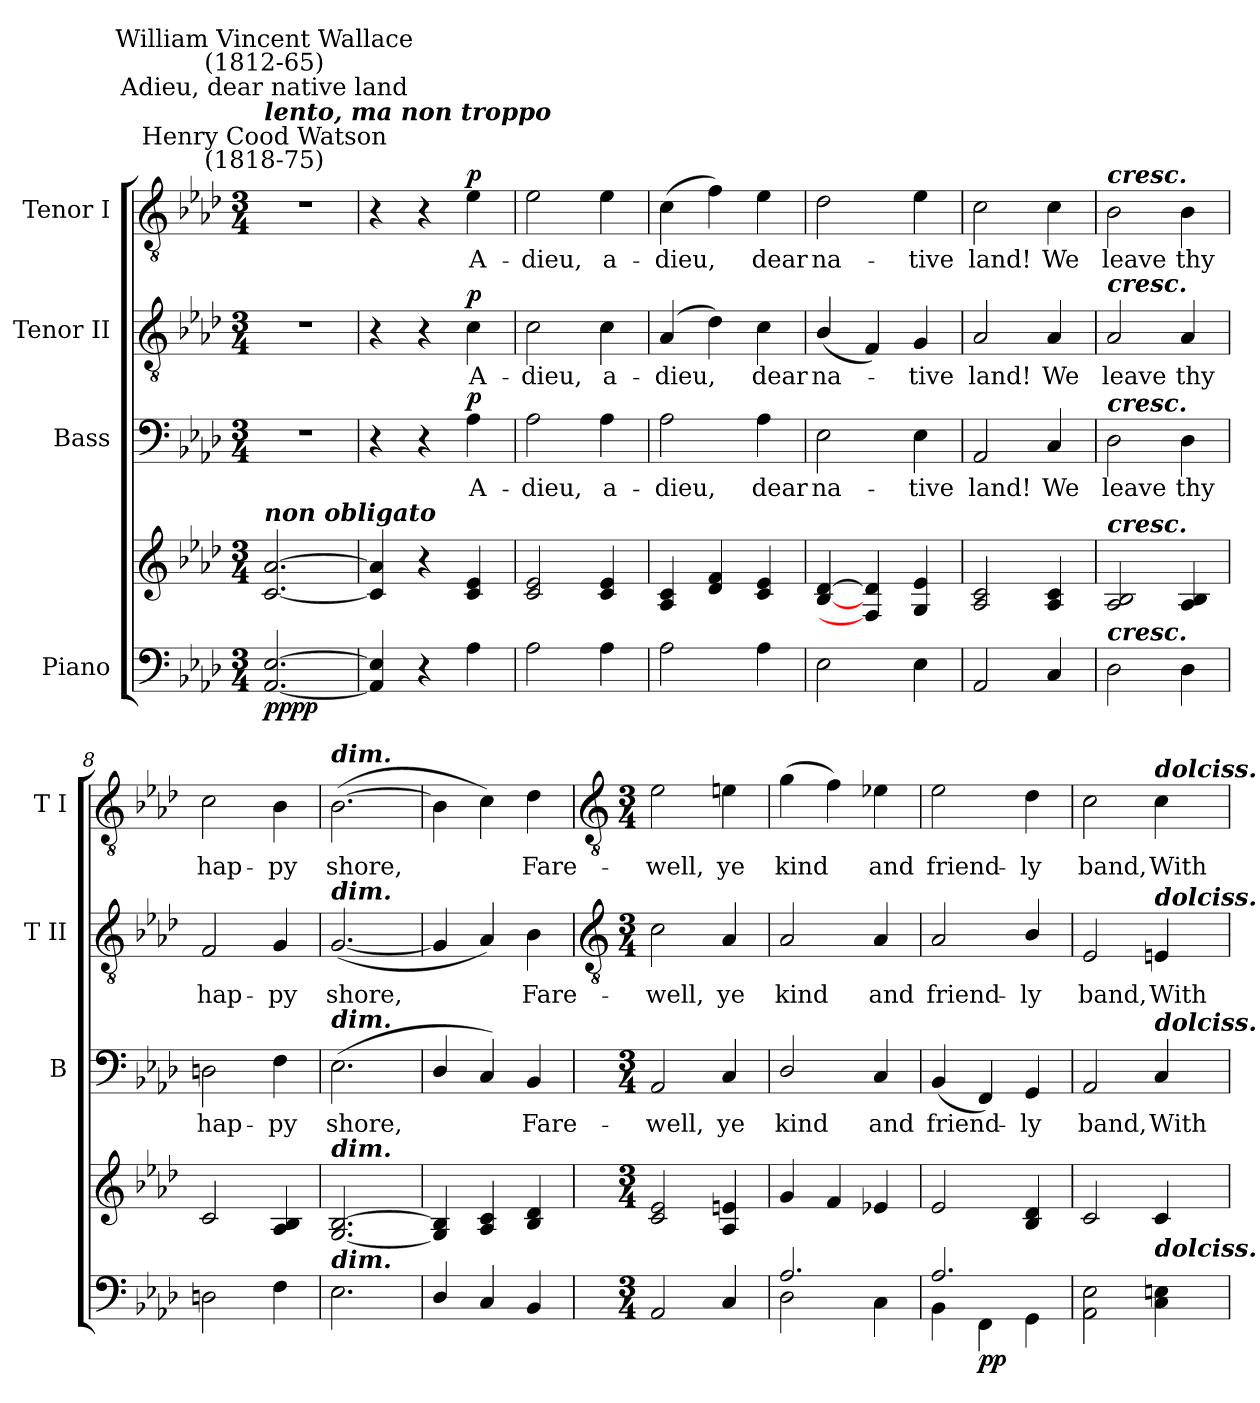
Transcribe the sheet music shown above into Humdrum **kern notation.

**kern	**kern	**dynam	**kern	**text	**dynam	**kern	**text	**dynam	**kern	**text	**dynam
*part4	*part4	*part4	*part3	*part3	*part3	*part2	*part2	*part2	*part1	*part1	*part1
*staff5	*staff4	*staff4/5	*staff3	*staff3	*staff3	*staff2	*staff2	*staff2	*staff1	*staff1	*staff1
*I"Piano	*	*	*I"Bass	*	*	*I"Tenor II	*	*	*I"Tenor I	*	*
*	*	*	*I'B	*	*	*I'T II	*	*	*I'T I	*	*
*clefF4	*clefG2	*	*clefF4	*	*	*clefGv2	*	*	*clefGv2	*	*
*k[b-e-a-d-]	*k[b-e-a-d-]	*	*k[b-e-a-d-]	*	*	*k[b-e-a-d-]	*	*	*k[b-e-a-d-]	*	*
*A-:	*A-:	*	*A-:	*	*	*A-:	*	*	*A-:	*	*
*M3/4	*M3/4	*	*M3/4	*	*	*M3/4	*	*	*M3/4	*	*
=1	=1	=1	=1	=1	=1	=1	=1	=1	=1	=1	=1
!	!	!	!	!	!	!	!	!	!LO:TX:a:cj:t=Henry Cood Watson\n(1818-75)	!	!
!	!	!	!	!	!	!	!	!	!LO:TX:a:Bi:t=lento, ma non troppo	!	!
!	!	!	!	!	!	!	!	!	!LO:TX:a:cj:t=Adieu, dear native land	!	!
!	!	!	!	!	!	!	!	!	!LO:TX:a:cj:t=William Vincent Wallace\n(1812-65)	!	!
!	!LO:TX:a:Bi:t=non obligato	!	!	!	!	!	!	!	!	!	!
!	!	!LO:DY:b=2	!LO:N:vis=1	!	!	!LO:N:vis=1	!	!	!LO:N:vis=1	!	!
!	!	!LO:DY:n=1:b	!	!	!	!	!	!	!	!	!
[2.AA- [2.E-	[2.c/ [2.a-/	pp pp	2.r	.	.	2.r	.	.	2.r	.	.
=2	=2	=2	=2	=2	=2	=2	=2	=2	=2	=2	=2
4AA-] 4E-]	4c] 4a-]	.	4r	.	.	4r	.	.	4r	.	.
4r	4r	.	4r	.	.	4r	.	.	4r	.	.
!	!	!	!	!LO:LY:b	!LO:DY:b	!	!LO:LY:b	!LO:DY:b	!	!LO:LY:b	!LO:DY:b
4A-	4c 4e-	.	4A-	A-	p	4c	A-	p	4e-	A-	p
=3	=3	=3	=3	=3	=3	=3	=3	=3	=3	=3	=3
!	!	!	!	!LO:LY:b	!	!	!LO:LY:b	!	!	!LO:LY:b	!
2A-	2c 2e-	.	2A-	-dieu,	.	2c	-dieu,	.	2e-	-dieu,	.
!	!	!	!	!LO:LY:b	!	!	!LO:LY:b	!	!	!LO:LY:b	!
4A-	4c 4e-	.	4A-	a-	.	4c	a-	.	4e-	a-	.
=4	=4	=4	=4	=4	=4	=4	=4	=4	=4	=4	=4
!	!	!	!	!LO:LY:b	!	!	!LO:LY:b	!	!	!LO:LY:b	!
2A-	4A- 4c	.	2A-	-dieu,	.	(<4A-	-dieu,	.	(>4c	-dieu,	.
.	4d- 4f	.	.	.	.	4d-)	.	.	4f)	.	.
!	!	!	!	!LO:LY:b	!	!	!LO:LY:b	!	!	!LO:LY:b	!
4A-	4c 4e-	.	4A-	dear	.	4c	dear	.	4e-	dear	.
=5	=5	=5	=5	=5	=5	=5	=5	=5	=5	=5	=5
!	!	!	!	!LO:LY:b	!	!	!LO:LY:b	!	!	!LO:LY:b	!
2E-	[4B- [4d-	.	2E-	na-	.	(<4B-/	na-	.	2d-	na-	.
.	4F] 4d-]	.	.	.	.	4F)	.	.	.	.	.
!	!	!	!	!LO:LY:b	!	!	!LO:LY:b	!	!	!LO:LY:b	!
4E-	4G 4e-	.	4E-	-tive	.	4G	tive	.	4e-	-tive	.
=6	=6	=6	=6	=6	=6	=6	=6	=6	=6	=6	=6
!	!	!	!	!LO:LY:b	!	!	!LO:LY:b	!	!	!LO:LY:b	!
2AA-	2A- 2c	.	2AA-	land!	.	2A-	land!	.	2c	land!	.
!	!	!	!	!LO:LY:b	!	!	!LO:LY:b	!	!	!LO:LY:b	!
4C	4A- 4c	.	4C	We	.	4A-	We	.	4c	We	.
=7	=7	=7	=7	=7	=7	=7	=7	=7	=7	=7	=7
!	!	!	!	!	!	!	!	!	!LO:TX:a:Bi:t=cresc.	!	!
!	!	!	!	!	!	!LO:TX:a:Bi:t=cresc.	!	!	!	!	!
!	!	!	!LO:TX:a:Bi:t=cresc.	!	!	!	!	!	!	!	!
!	!LO:TX:a:Bi:t=cresc.	!	!	!	!	!	!	!	!	!	!
!LO:TX:a:Bi:t=cresc.	!	!	!	!	!	!	!	!	!	!	!
!	!	!	!	!LO:LY:b	!	!	!LO:LY:b	!	!	!LO:LY:b	!
2D-	2A- 2B-	.	2D-	leave	.	2A-	leave	.	2B-	leave	.
!	!	!	!	!LO:LY:b	!	!	!LO:LY:b	!	!	!LO:LY:b	!
4D-	4A- 4B-	.	4D-	thy	.	4A-	thy	.	4B-	thy	.
=8	=8	=8	=8	=8	=8	=8	=8	=8	=8	=8	=8
!	!	!	!	!LO:LY:b	!	!	!LO:LY:b	!	!	!LO:LY:b	!
2Dn	2c	.	2Dn	hap-	.	2F	hap-	.	2c	hap-	.
!	!	!	!	!LO:LY:b	!	!	!LO:LY:b	!	!	!LO:LY:b	!
4F	4A- 4B-	.	4F	-py	.	4G	-py	.	4B-	-py	.
=9	=9	=9	=9	=9	=9	=9	=9	=9	=9	=9	=9
!	!	!	!	!	!	!	!	!	!LO:TX:a:Bi:t=dim.	!	!
!	!	!	!	!	!	!LO:TX:a:Bi:t=dim.	!	!	!	!	!
!	!	!	!LO:TX:a:Bi:t=dim.	!	!	!	!	!	!	!	!
!	!LO:TX:a:Bi:t=dim.	!	!	!	!	!	!	!	!	!	!
!LO:TX:a:Bi:t=dim.	!	!	!	!	!	!	!	!	!	!	!
!	!	!	!	!LO:LY:b	!	!	!LO:LY:b	!	!	!LO:LY:b	!
2.E-	[2.G [2.B-	.	(<2.E-	shore,	.	(<[2.G	shore,	.	(>[2.B-	shore,	.
=10	=10	=10	=10	=10	=10	=10	=10	=10	=10	=10	=10
4D-/	4G] 4B-]	.	4D-/	.	.	4G]	.	.	4B-]	.	.
4C	4A- 4c	.	4C)	.	.	4A-)	.	.	4c)	.	.
!	!	!	!	!LO:LY:b	!	!	!LO:LY:b	!	!	!LO:LY:b	!
4BB-	4B- 4d-	.	4BB-	Fare-	.	4B-	Fare-	.	4d-	Fare-	.
!!LO:LB:g=z
=11	=11	=11	=11	=11	=11	=11	=11	=11	=11	=11	=11
*	*	*	*	*	*	*clefGv2	*	*	*clefGv2	*	*
*M3/4	*M3/4	*	*M3/4	*	*	*M3/4	*	*	*M3/4	*	*
!LO:N:vis=1	!	!	!	!LO:LY:b	!	!	!LO:LY:b	!	!	!LO:LY:b	!
*^	*	*	*	*	*	*	*	*	*	*	*
2.ryy	2AA-/	2c 2e-	.	2AA-	-well,	.	2c	-well,	.	2e-	-well,	.
!	!	!	!	!	!LO:LY:b	!	!	!LO:LY:b	!	!	!LO:LY:b	!
.	4C/	4A- 4en	.	4C	ye	.	4A-	ye	.	4en	ye	.
=12	=12	=12	=12	=12	=12	=12	=12	=12	=12	=12	=12	=12
!	!	!	!	!	!LO:LY:b	!	!	!LO:LY:b	!	!	!LO:LY:b	!
2.A-/	2D-\	4g	.	2D-/	kind	.	2A-	kind	.	(>4g	kind	.
.	.	4f	.	.	.	.	.	.	.	4f)	.	.
!	!	!	!	!	!LO:LY:b	!	!	!LO:LY:b	!	!	!LO:LY:b	!
.	4C\	4e-X	.	4C	and	.	4A-	and	.	4e-X	and	.
=13	=13	=13	=13	=13	=13	=13	=13	=13	=13	=13	=13	=13
!	!	!	!	!	!LO:LY:b	!	!	!LO:LY:b	!	!	!LO:LY:b	!
2.A-/	4BB-\	2e-	.	(<4BB-	friend-	.	2A-	friend-	.	2e-	friend-	.
!	!	!	!LO:DY:b=2	!	!	!	!	!	!	!	!	!
.	4FF\	.	pp	4FF)	.	.	.	.	.	.	.	.
!	!	!	!	!	!LO:LY:b	!	!	!LO:LY:b	!	!	!LO:LY:b	!
.	4GG\	4B- 4d-	.	4GG	ly	.	4B-/	-ly	.	4d-	-ly	.
=14	=14	=14	=14	=14	=14	=14	=14	=14	=14	=14	=14	=14
!	!	!	!	!	!LO:LY:b	!	!	!LO:LY:b	!	!	!LO:LY:b	!
2.ryy	2AA-\ 2E-\	2c	.	2AA-	band,	.	2E-	band,	.	2c	band,	.
!	!	!	!	!	!	!	!	!	!	!LO:TX:a:Bi:t=dolciss.	!	!
!	!	!	!	!	!	!	!LO:TX:a:Bi:t=dolciss.	!	!	!	!	!
!	!	!	!	!LO:TX:a:Bi:t=dolciss.	!	!	!	!	!	!	!	!
!	!LO:TX:a:Bi:t=dolciss.	!	!	!	!	!	!	!	!	!	!	!
!	!	!	!	!	!LO:LY:b	!	!	!LO:LY:b	!	!	!LO:LY:b	!
.	4C\ 4En\	4c	.	4C	With	.	4En	With	.	4c	With	.
*v	*v	*	*	*	*	*	*	*	*	*	*	*
=	=	=	=	=	=	=	=	=	=	=	=
*-	*-	*-	*-	*-	*-	*-	*-	*-	*-	*-	*-
